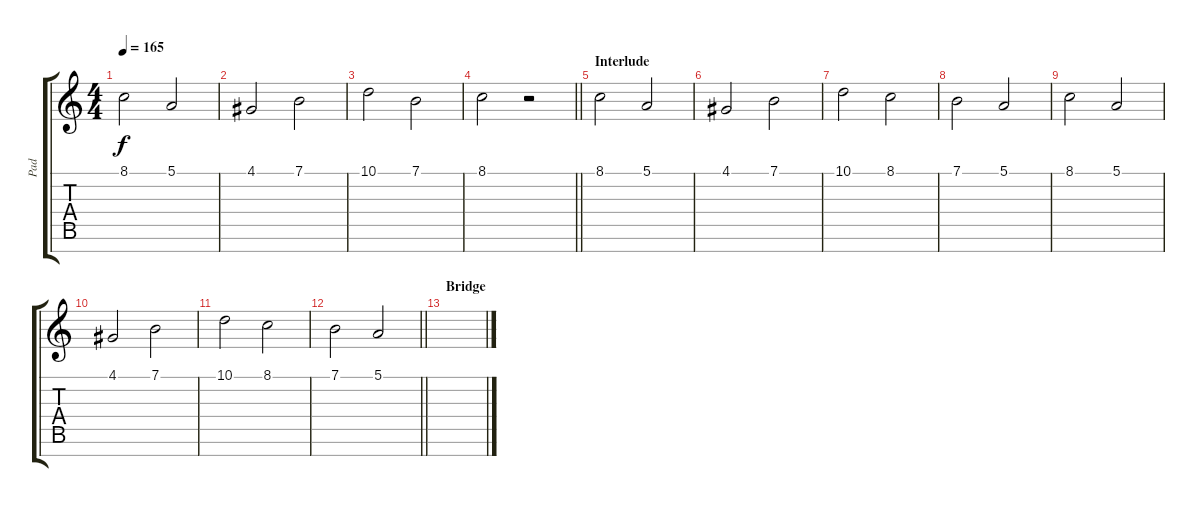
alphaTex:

\track ("Pad" "Pad") {instrument pad2warm}
\staff {score tabs}
\tuning (E4 B3 G3 D3 A2 E2 B1) {hide}
\ts (4 4)
\tempo 165
\clef g2
\ks c
8.1.2{dy f} 5.1.2 |
4.1.2 7.1.2 |
10.1.2 7.1.2 |
\barLineRight lightlight
8.1.2 r.2 |
\section ("" "Interlude")
8.1.2 5.1.2 |
4.1.2 7.1.2 |
10.1.2 8.1.2 |
7.1.2 5.1.2 |
8.1.2 5.1.2 |
4.1.2 7.1.2 |
10.1.2 8.1.2 |
\barLineRight lightlight
7.1.2 5.1.2 |
\section ("" "Bridge")
